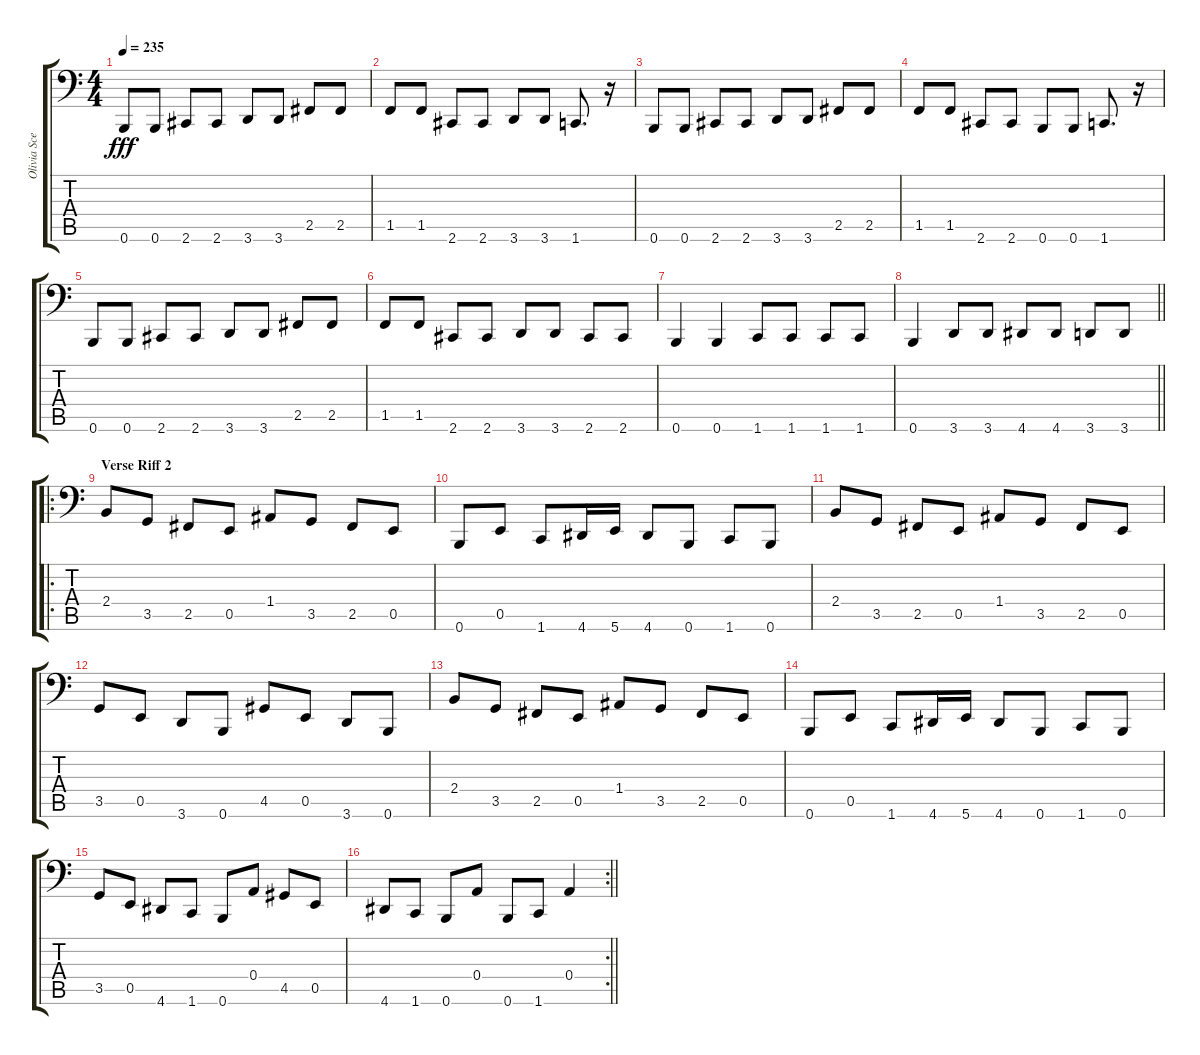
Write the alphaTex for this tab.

\track ("Olivia Scemama" "Olivia Sce") {instrument electricbasspick}
\staff {score tabs}
\tuning (B2 Gb2 D2 A1 E1 B0) {hide}
\ts (4 4)
\tempo 235
\clef f4
\ks c
0.6.8{dy fff} 0.6.8 2.6.8 2.6.8 3.6.8 3.6.8 2.5.8 2.5.8 |
1.5.8 1.5.8 2.6.8 2.6.8 3.6.8 3.6.8 1.6.8{d} r.16 |
0.6.8 0.6.8 2.6.8 2.6.8 3.6.8 3.6.8 2.5.8 2.5.8 |
1.5.8 1.5.8 2.6.8 2.6.8 0.6.8 0.6.8 1.6.8{d} r.16 |
0.6.8 0.6.8 2.6.8 2.6.8 3.6.8 3.6.8 2.5.8 2.5.8 |
1.5.8 1.5.8 2.6.8 2.6.8 3.6.8 3.6.8 2.6.8 2.6.8 |
0.6.4 0.6.4 1.6.8 1.6.8 1.6.8 1.6.8 |
\barLineRight lightlight
0.6.4 3.6.8 3.6.8 4.6.8 4.6.8 3.6.8 3.6.8 |
\ro
\section ("" "Verse Riff 2")
2.4.8 3.5.8 2.5.8 0.5.8 1.4.8 3.5.8 2.5.8 0.5.8 |
0.6.8 0.5.8 1.6.8 4.6.16 5.6.16 4.6.8 0.6.8 1.6.8 0.6.8 |
2.4.8 3.5.8 2.5.8 0.5.8 1.4.8 3.5.8 2.5.8 0.5.8 |
3.5.8 0.5.8 3.6.8 0.6.8 4.5.8 0.5.8 3.6.8 0.6.8 |
2.4.8 3.5.8 2.5.8 0.5.8 1.4.8 3.5.8 2.5.8 0.5.8 |
0.6.8 0.5.8 1.6.8 4.6.16 5.6.16 4.6.8 0.6.8 1.6.8 0.6.8 |
3.5.8 0.5.8 4.6.8 1.6.8 0.6.8 0.4.8 4.5.8 0.5.8 |
\rc 2
\barLineRight lightlight
4.6.8 1.6.8 0.6.8 0.4.8 0.6.8 1.6.8 0.4.4
